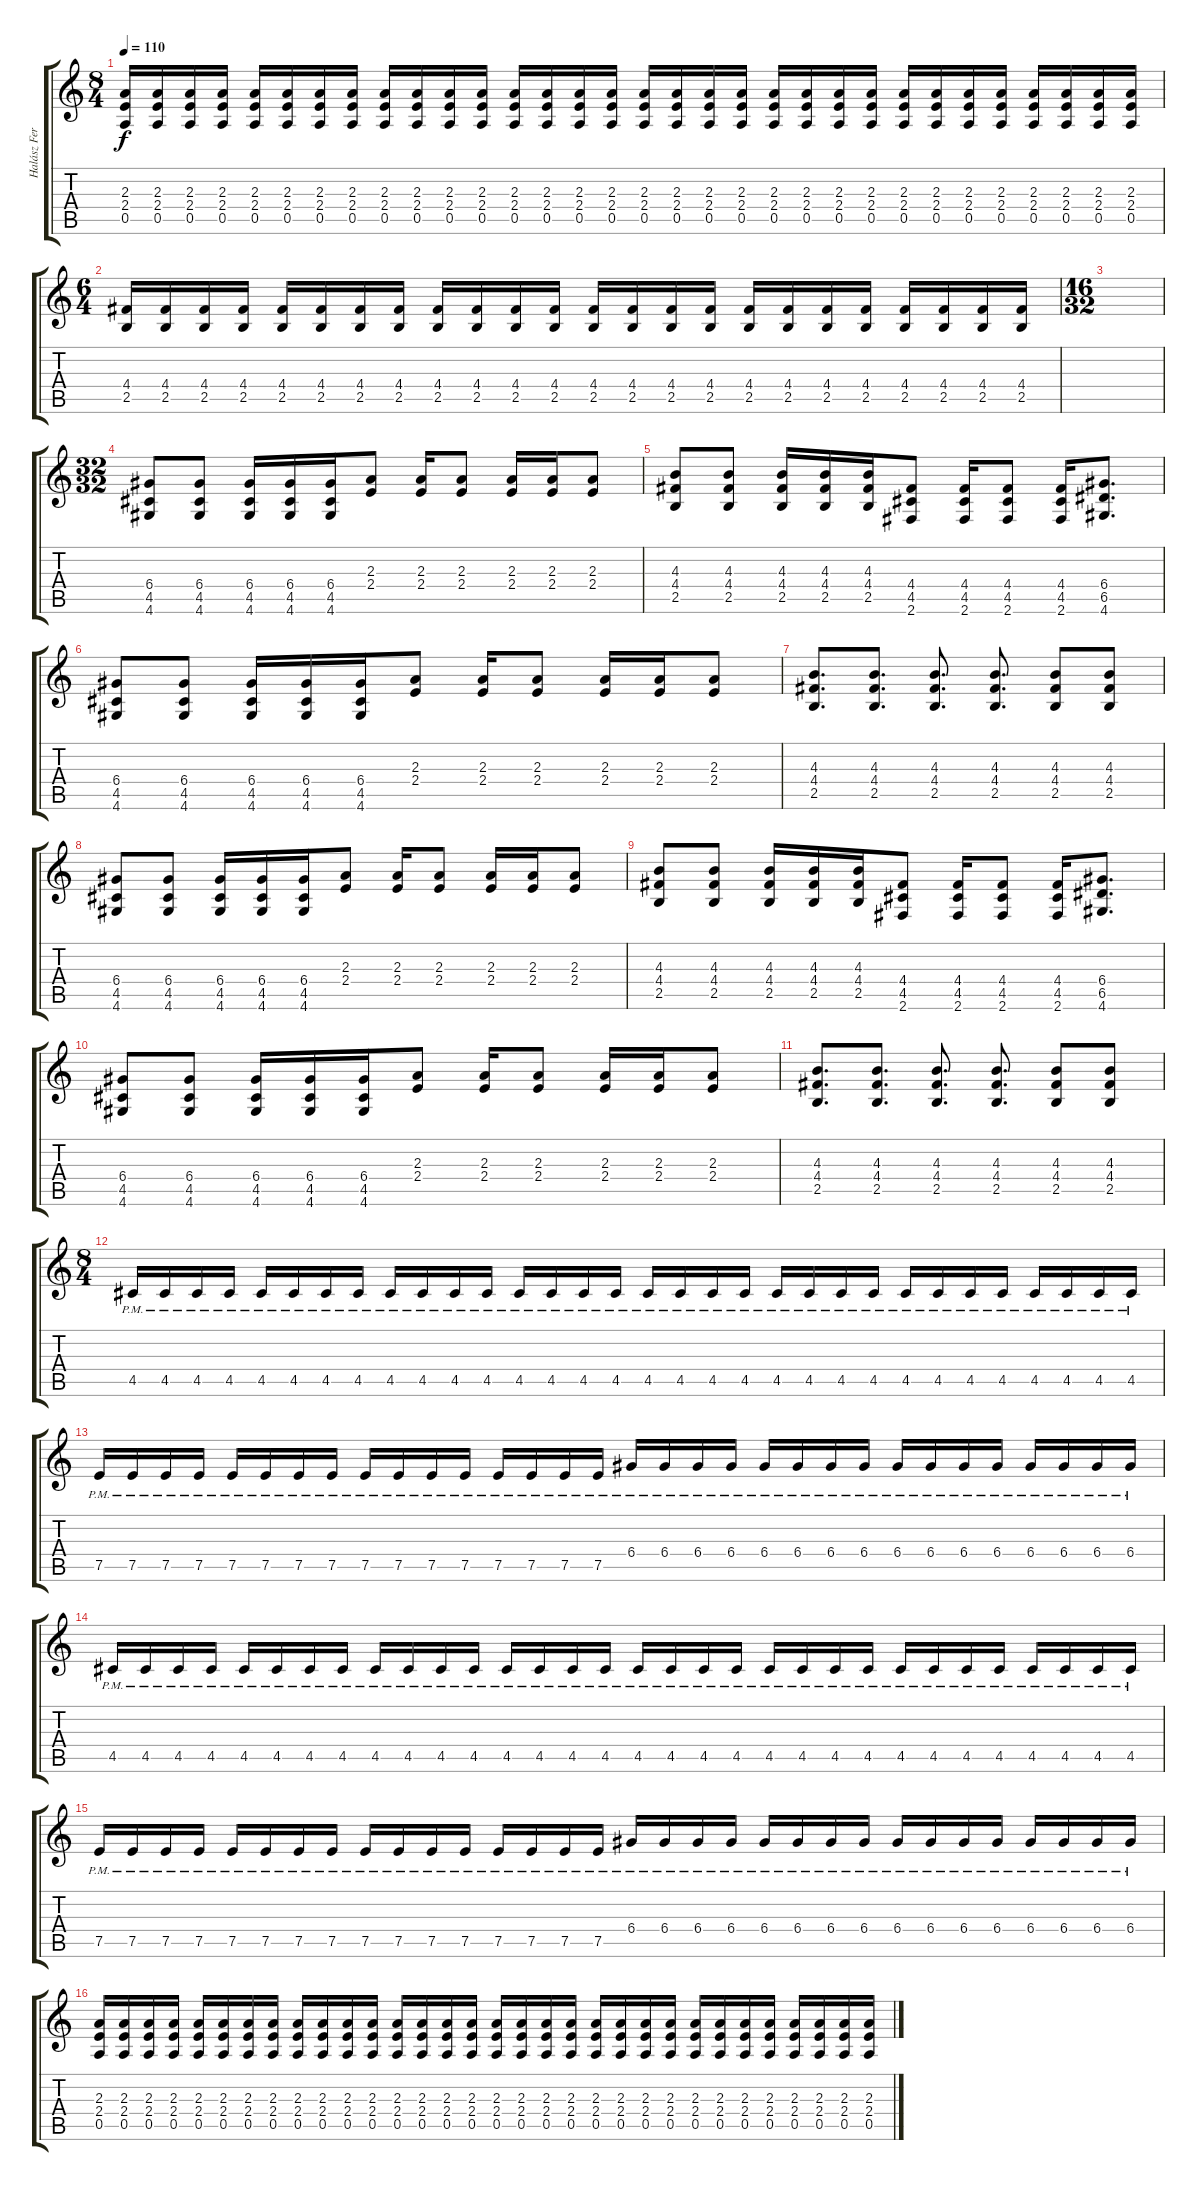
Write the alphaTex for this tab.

\track ("Halász Ferenc(Feri)" "Halász Fer") {instrument distortionguitar}
\staff {score tabs}
\tuning (E4 B3 G3 D3 A2 E2) {hide}
\ts (8 4)
\tempo 110
\clef g2
\ks c
(2.3 2.4 0.5).16{dy f} (2.3 2.4 0.5).16 (2.3 2.4 0.5).16 (2.3 2.4 0.5).16 (2.3 2.4 0.5).16 (2.3 2.4 0.5).16 (2.3 2.4 0.5).16 (2.3 2.4 0.5).16 (2.3 2.4 0.5).16 (2.3 2.4 0.5).16 (2.3 2.4 0.5).16 (2.3 2.4 0.5).16 (2.3 2.4 0.5).16 (2.3 2.4 0.5).16 (2.3 2.4 0.5).16 (2.3 2.4 0.5).16 (2.3 2.4 0.5).16 (2.3 2.4 0.5).16 (2.3 2.4 0.5).16 (2.3 2.4 0.5).16 (2.3 2.4 0.5).16 (2.3 2.4 0.5).16 (2.3 2.4 0.5).16 (2.3 2.4 0.5).16 (2.3 2.4 0.5).16 (2.3 2.4 0.5).16 (2.3 2.4 0.5).16 (2.3 2.4 0.5).16 (2.3 2.4 0.5).16 (2.3 2.4 0.5).16 (2.3 2.4 0.5).16 (2.3 2.4 0.5).16 |
\ts (6 4)
(4.4 2.5).16 (4.4 2.5).16 (4.4 2.5).16 (4.4 2.5).16 (4.4 2.5).16 (4.4 2.5).16 (4.4 2.5).16 (4.4 2.5).16 (4.4 2.5).16 (4.4 2.5).16 (4.4 2.5).16 (4.4 2.5).16 (4.4 2.5).16 (4.4 2.5).16 (4.4 2.5).16 (4.4 2.5).16 (4.4 2.5).16 (4.4 2.5).16 (4.4 2.5).16 (4.4 2.5).16 (4.4 2.5).16 (4.4 2.5).16 (4.4 2.5).16 (4.4 2.5).16 |
\ts (16 32)
|
\ts (32 32)
(6.4 4.5 4.6).8 (6.4 4.5 4.6).8 (6.4 4.5 4.6).16 (6.4 4.5 4.6).16 (6.4 4.5 4.6).16 (2.3 2.4).8 (2.3 2.4).16 (2.3 2.4).8 (2.3 2.4).16 (2.3 2.4).16 (2.3 2.4).8 |
(4.3 4.4 2.5).8 (4.3 4.4 2.5).8 (4.3 4.4 2.5).16 (4.3 4.4 2.5).16 (4.3 4.4 2.5).16 (4.4 4.5 2.6).8 (4.4 4.5 2.6).16 (4.4 4.5 2.6).8 (4.4 4.5 2.6).16 (6.4 6.5 4.6).8{d} |
(6.4 4.5 4.6).8 (6.4 4.5 4.6).8 (6.4 4.5 4.6).16 (6.4 4.5 4.6).16 (6.4 4.5 4.6).16 (2.3 2.4).8 (2.3 2.4).16 (2.3 2.4).8 (2.3 2.4).16 (2.3 2.4).16 (2.3 2.4).8 |
(4.3 4.4 2.5).8{d} (4.3 4.4 2.5).8{d} (4.3 4.4 2.5).8{d} (4.3 4.4 2.5).8{d} (4.3 4.4 2.5).8 (4.3 4.4 2.5).8 |
(6.4 4.5 4.6).8 (6.4 4.5 4.6).8 (6.4 4.5 4.6).16 (6.4 4.5 4.6).16 (6.4 4.5 4.6).16 (2.3 2.4).8 (2.3 2.4).16 (2.3 2.4).8 (2.3 2.4).16 (2.3 2.4).16 (2.3 2.4).8 |
(4.3 4.4 2.5).8 (4.3 4.4 2.5).8 (4.3 4.4 2.5).16 (4.3 4.4 2.5).16 (4.3 4.4 2.5).16 (4.4 4.5 2.6).8 (4.4 4.5 2.6).16 (4.4 4.5 2.6).8 (4.4 4.5 2.6).16 (6.4 6.5 4.6).8{d} |
(6.4 4.5 4.6).8 (6.4 4.5 4.6).8 (6.4 4.5 4.6).16 (6.4 4.5 4.6).16 (6.4 4.5 4.6).16 (2.3 2.4).8 (2.3 2.4).16 (2.3 2.4).8 (2.3 2.4).16 (2.3 2.4).16 (2.3 2.4).8 |
(4.3 4.4 2.5).8{d} (4.3 4.4 2.5).8{d} (4.3 4.4 2.5).8{d} (4.3 4.4 2.5).8{d} (4.3 4.4 2.5).8 (4.3 4.4 2.5).8 |
\ts (8 4)
4.5{pm}.16 4.5{pm}.16 4.5{pm}.16 4.5{pm}.16 4.5{pm}.16 4.5{pm}.16 4.5{pm}.16 4.5{pm}.16 4.5{pm}.16 4.5{pm}.16 4.5{pm}.16 4.5{pm}.16 4.5{pm}.16 4.5{pm}.16 4.5{pm}.16 4.5{pm}.16 4.5{pm}.16 4.5{pm}.16 4.5{pm}.16 4.5{pm}.16 4.5{pm}.16 4.5{pm}.16 4.5{pm}.16 4.5{pm}.16 4.5{pm}.16 4.5{pm}.16 4.5{pm}.16 4.5{pm}.16 4.5{pm}.16 4.5{pm}.16 4.5{pm}.16 4.5{pm}.16 |
7.5{pm}.16 7.5{pm}.16 7.5{pm}.16 7.5{pm}.16 7.5{pm}.16 7.5{pm}.16 7.5{pm}.16 7.5{pm}.16 7.5{pm}.16 7.5{pm}.16 7.5{pm}.16 7.5{pm}.16 7.5{pm}.16 7.5{pm}.16 7.5{pm}.16 7.5{pm}.16 6.4{pm}.16 6.4{pm}.16 6.4{pm}.16 6.4{pm}.16 6.4{pm}.16 6.4{pm}.16 6.4{pm}.16 6.4{pm}.16 6.4{pm}.16 6.4{pm}.16 6.4{pm}.16 6.4{pm}.16 6.4{pm}.16 6.4{pm}.16 6.4{pm}.16 6.4{pm}.16 |
4.5{pm}.16 4.5{pm}.16 4.5{pm}.16 4.5{pm}.16 4.5{pm}.16 4.5{pm}.16 4.5{pm}.16 4.5{pm}.16 4.5{pm}.16 4.5{pm}.16 4.5{pm}.16 4.5{pm}.16 4.5{pm}.16 4.5{pm}.16 4.5{pm}.16 4.5{pm}.16 4.5{pm}.16 4.5{pm}.16 4.5{pm}.16 4.5{pm}.16 4.5{pm}.16 4.5{pm}.16 4.5{pm}.16 4.5{pm}.16 4.5{pm}.16 4.5{pm}.16 4.5{pm}.16 4.5{pm}.16 4.5{pm}.16 4.5{pm}.16 4.5{pm}.16 4.5{pm}.16 |
7.5{pm}.16 7.5{pm}.16 7.5{pm}.16 7.5{pm}.16 7.5{pm}.16 7.5{pm}.16 7.5{pm}.16 7.5{pm}.16 7.5{pm}.16 7.5{pm}.16 7.5{pm}.16 7.5{pm}.16 7.5{pm}.16 7.5{pm}.16 7.5{pm}.16 7.5{pm}.16 6.4{pm}.16 6.4{pm}.16 6.4{pm}.16 6.4{pm}.16 6.4{pm}.16 6.4{pm}.16 6.4{pm}.16 6.4{pm}.16 6.4{pm}.16 6.4{pm}.16 6.4{pm}.16 6.4{pm}.16 6.4{pm}.16 6.4{pm}.16 6.4{pm}.16 6.4{pm}.16 |
(2.3 2.4 0.5).16 (2.3 2.4 0.5).16 (2.3 2.4 0.5).16 (2.3 2.4 0.5).16 (2.3 2.4 0.5).16 (2.3 2.4 0.5).16 (2.3 2.4 0.5).16 (2.3 2.4 0.5).16 (2.3 2.4 0.5).16 (2.3 2.4 0.5).16 (2.3 2.4 0.5).16 (2.3 2.4 0.5).16 (2.3 2.4 0.5).16 (2.3 2.4 0.5).16 (2.3 2.4 0.5).16 (2.3 2.4 0.5).16 (2.3 2.4 0.5).16 (2.3 2.4 0.5).16 (2.3 2.4 0.5).16 (2.3 2.4 0.5).16 (2.3 2.4 0.5).16 (2.3 2.4 0.5).16 (2.3 2.4 0.5).16 (2.3 2.4 0.5).16 (2.3 2.4 0.5).16 (2.3 2.4 0.5).16 (2.3 2.4 0.5).16 (2.3 2.4 0.5).16 (2.3 2.4 0.5).16 (2.3 2.4 0.5).16 (2.3 2.4 0.5).16 (2.3 2.4 0.5).16
